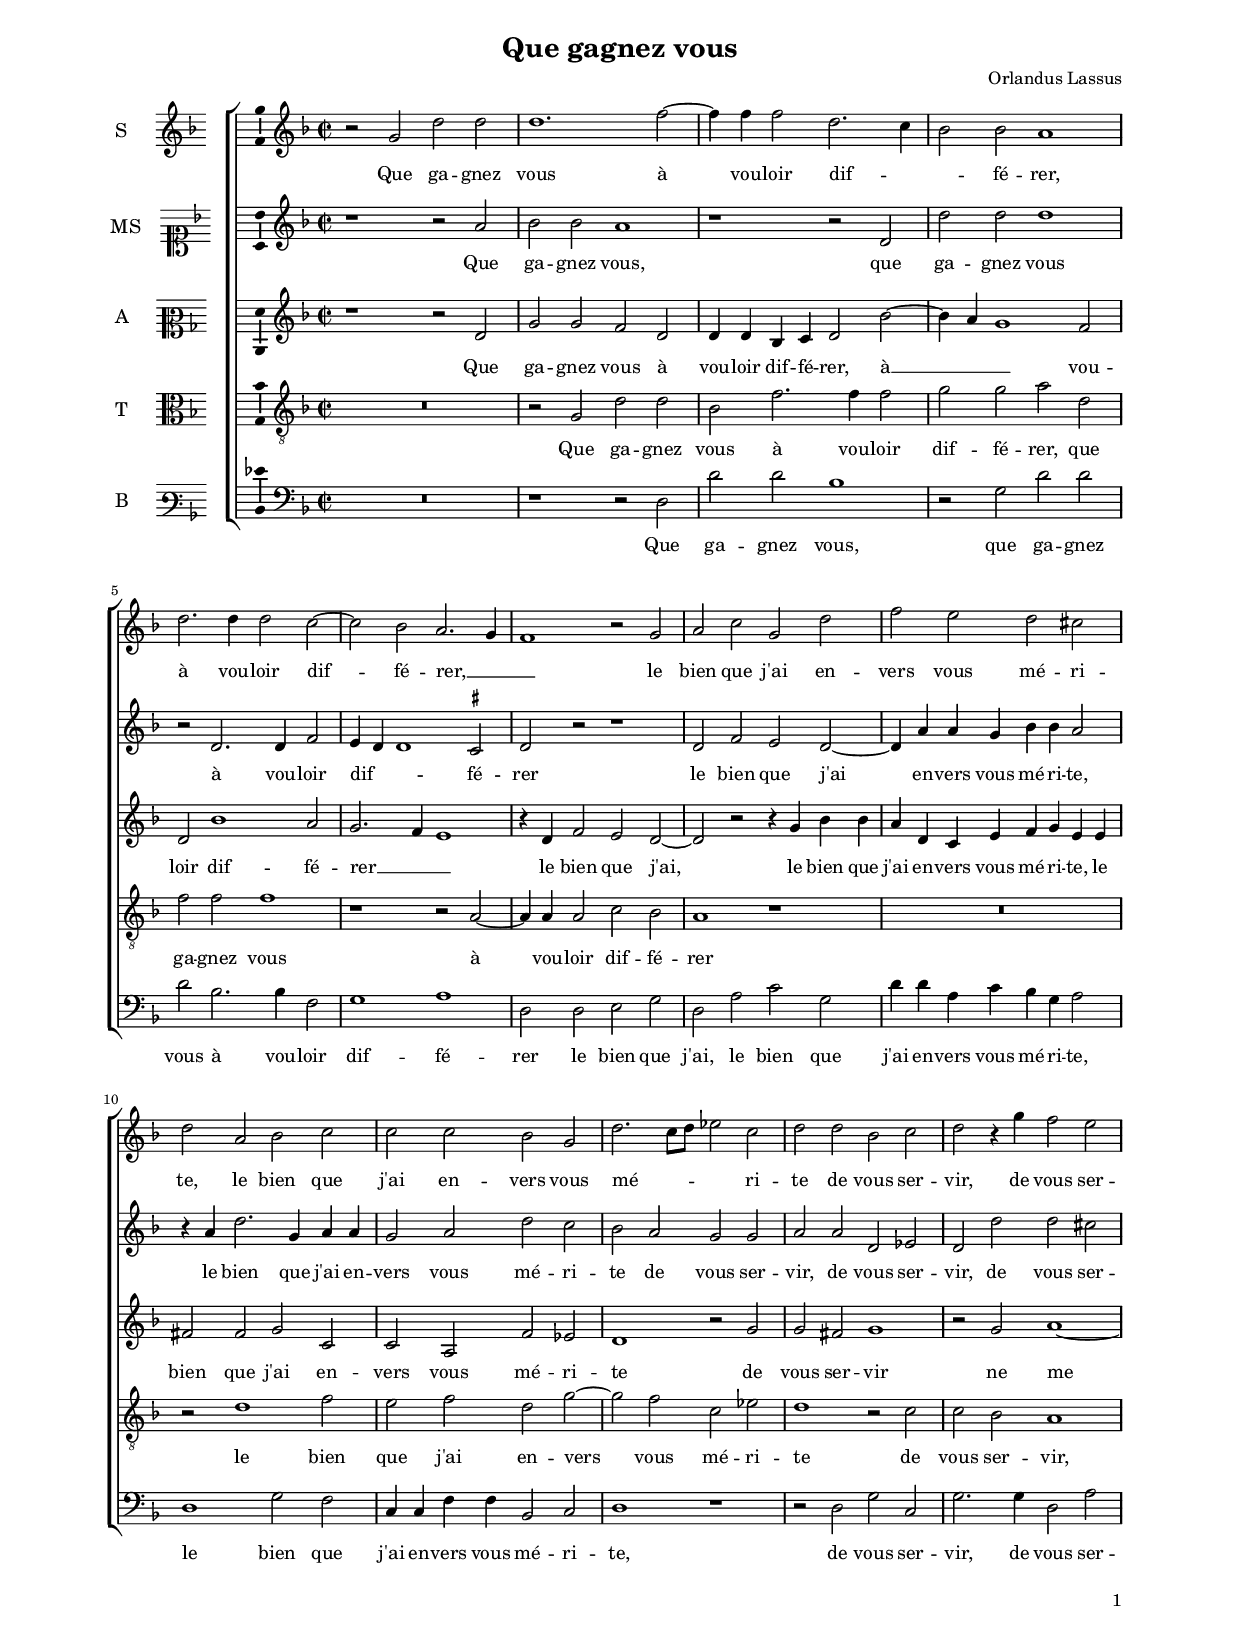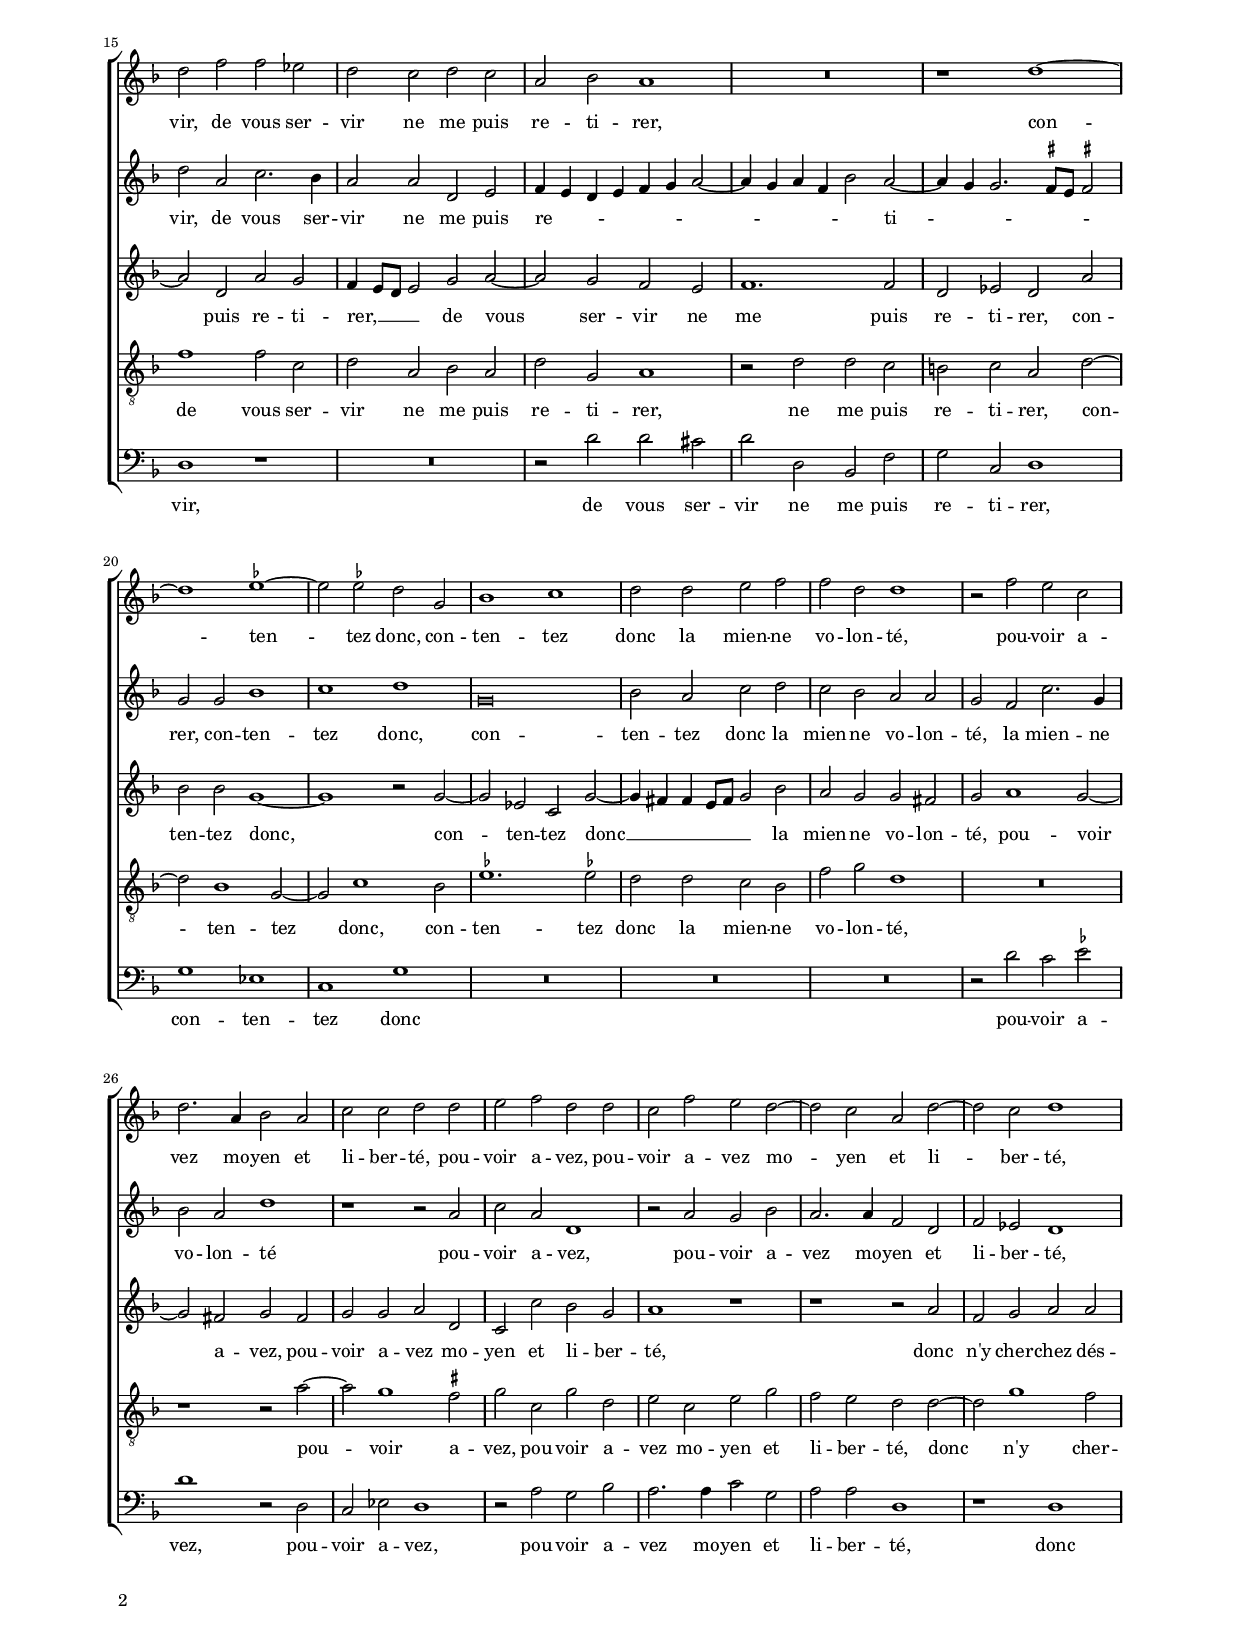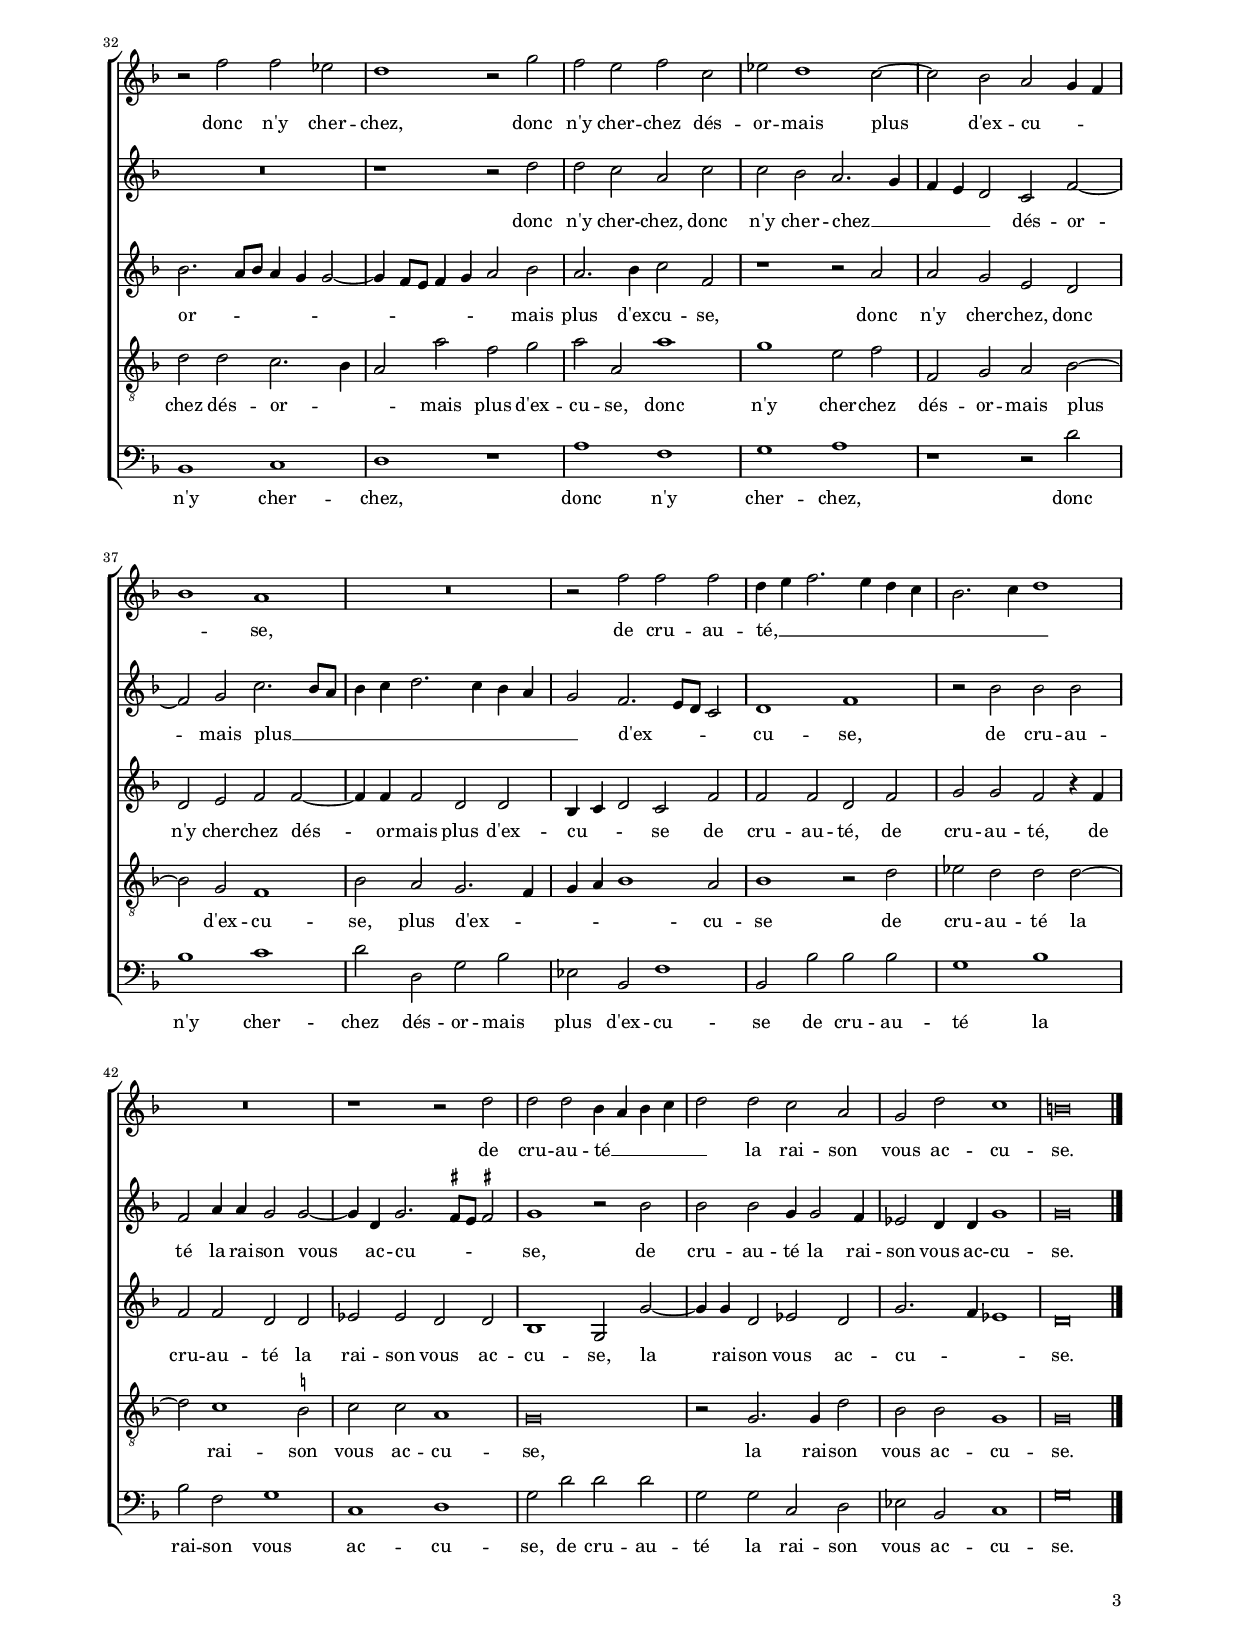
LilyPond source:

\header
{
  title="Que gagnez vous"
  composer="Orlandus Lassus"
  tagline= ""
}

\version "2.24.3"
\include "deutsch.ly"
#(set-global-staff-size 15)
% #(set-default-paper-size "letter")
#(ly:set-option 'point-and-click #f)


\paper
	{
	top-margin = 1.8 \cm
	bottom-margin = 1.2 \cm
	left-margin = 2 \cm
	right-margin = 2 \cm
	ragged-bottom = ##f
	ragged-last-bottom = ##f
	print-page-number = ##f
	score-system-spacing = #'((basic-distance . 16) (minimum-distance . 14) (padding . 5) (strechability . 150))
	system-system-spacing = #'((basic-distance . 16) (minimum-distance . 14) (padding . 5) (strechability . 150))
	oddFooterMarkup=\markup   \fill-line { "" \fromproperty #'page:page-number-string }
	evenFooterMarkup=\markup  \fill-line { \fromproperty #'page:page-number-string "" }
	last-bottom-spacing = #'((basic-distance . 12) (minimum-distance . 7) (padding . 4))
%	systems-per-page = 3
%	min-systems-per-page = 3
	markup-system-spacing.basic-distance = #12
%	print-all-headers = ##t
%	print-first-page-number = ##t
%	first-page-number = 1
	}

	
global = {
	\key f \major
	\time 2/2 \set Score.measureLength = #(ly:make-moment 2/1)
	\skip 1*2*47 \bar "|."
	}

	ficta = { \once \set suggestAccidentals = ##t }

	forget = #(define-music-function (music) (ly:music?) #{
		\accidentalStyle forget
		$music
		\accidentalStyle default
		#})


incipitcantus = \markup { \score {
	{
	\set Staff.instrumentName = \markup { \fontsize #1 "S" }
	\key f \major
	\clef violin
	s4 \bar ""
	}
	\layout  {
	raggedright = ##t
	indent = 1.1 \cm
	line-width = 1.8\cm
	\context { \Staff \remove Time_signature_engraver }
	\override Staff.Clef.Y-extent = #'(0 . 0)
	}} \hspace #1 }
      
      
incipitquintus = \markup { \score {
	{
	\set Staff.instrumentName = \markup { \fontsize #1 "MS" }
	\key f \major
	\clef soprano
	s4 \bar ""
	}
	\layout  {
	raggedright = ##t
	indent = 1.1 \cm
	line-width = 1.8\cm
	\context { \Staff \remove Time_signature_engraver }
	\override Staff.Clef.Y-extent = #'(0 . 0)
	}} \hspace #1 }

      
incipitaltus = \markup { \score {
	{
	\set Staff.instrumentName = \markup { \fontsize #1 "A" }
	\key f \major
	\clef mezzosoprano
	s4 \bar ""
	}
	\layout  {
	raggedright = ##t
	indent = 1.1 \cm
	line-width = 1.8\cm
	\context { \Staff \remove Time_signature_engraver }
	\override Staff.Clef.Y-extent = #'(0 . 0)
	}} \hspace #1 }


incipittenor = \markup { \score {
	{
	\set Staff.instrumentName = \markup { \fontsize #1 "T" }
	\key f \major
	\clef alto
	s4 \bar ""
	}
	\layout  {
	raggedright = ##t
	indent = 1.1 \cm
	line-width = 1.8\cm
	\context { \Staff \remove Time_signature_engraver }
	\override Staff.Clef.Y-extent = #'(0 . 0)
	}} \hspace #1 }
      
      
incipitbassus = \markup { \score {
	{
	\set Staff.instrumentName = \markup { \fontsize #1 "B" }
	\key f \major
	\clef varbaritone
	s4 \bar ""
	}
	\layout  {
	raggedright = ##t
	indent = 1.1 \cm
	line-width = 1.8\cm
	\context { \Staff \remove Time_signature_engraver }
	\override Staff.Clef.Y-extent = #'(0 . 0)
	}} \hspace #1 }


cantus =  \relative c''
	{
	r2 g d' d
	d1. f2~
	f4 f f2 d2. c4
	b2 b a1
%5
	d2. d4 d2 c~ |
	c2 b a2. g4
	f1 r2 g
	a2 c g d'
	f2 e d cis
%10
	d2 a b c |
	c2 c b g
	d'2. c8 d es2 c
	d2 d b c
	d2 r4 g f2 e
%15
	d2 f f es |
	d2 c d c
	a2 b a1
	R\breve
	r1 d~
%20
	d1 \ficta es~ |
	\ficta es2 \ficta es! d g,
	b1 c
	d2 d e f
	f2 d d1
%25
	r2 f e c |
	d2. a4 b2 a
	c2 c d d
	e2 f d d
	c2 f e d~
%30
	d2 c a d~ |
	d2 c d1
	r2 f f es
	d1 r2 g
	f2 e f c
%35
	es2 d1 c2~ |
	c2 b a g4 f
	b1 a
	R\breve
	r2 f' f f
%40
	d4 e f2. e4 d c |
	b2. c4 d1
	R\breve
	r1 r2 d
	d2 d b4 a b c
%45
	d2 d c a |
	g2 d' c1
	h\breve |
	}


quintus =  \relative c''
	{
	r1 r2 a
	b2 b a1
	r1 r2 d,
	d'2 d d1
%5
	r2 d,2. d4 f2 |
	e4 d d1 \ficta cis2
	d2 r r1
	d2 f e d~
	d4 a' a g b b a2
%10
	r4 a d2. g,4 a a |
	g2 a d c
	b2 a g g
	a2 a d, es
	d2 d' d cis
%15
	d2 a c2. b4 |
	a2 a d, e
	f4 e d e f g a2~
	a4 g a f b2 a~
	a4 g g2. \ficta fis8 e \ficta fis!2
	g2 g b1
%21
	c1 d |
	g,\breve
	b2 a c d
	c2 b a a
	g2 f c'2. g4
%26
	b2 a d1 |
	r1 r2 a
	c2 a d,1
	r2 a' g b
	a2. a4 f2 d
%31
	f2 es d1 |
	R\breve
	r1 r2 d'
	d2 c a c
	c2 b a2. g4
%36
	f4 e d2 c f~ |
	f2 g c2. b8 a
	b4 c d2. c4 b a
	g2 f2. e8 d c2
	d1 f
%41
	r2 b b b |
	f2 a4 a g2 g~
	g4 d g2. \ficta fis8 e \ficta fis!2
	g1 r2 b
	b2 b g4 g2 f4
%46
	es2 d4 d g1 |
	g\breve |
	}


altus =  \relative c'
	{
	r1 r2 d
	g2 g f d
	d4 d b c d2 b'~
	b4 a g1 f2
%5
	d2 b'1 a2 |
	g2. f4 e1
	r4 d f2 e d~
	d2 r r4 g b b
	a4 d, c e f g e e
%10
	fis2 fis g c, |
	c2 a f' es
	d1 r2 g
	g2 fis g1
	r2 g a1~
%15
	a2 d, a' g |
	f4 e8 d e2 g a~
	a2 g f e
	f1. f2
	d2 es d a'
%20
	b2 b g1~ |
	g1 r2 g~
	g2 es c g'~
	g4 fis4 fis e8 fis g2 b
	a2 g g fis
%25
	g2 a1 g2~ |
	g2 fis g fis
	g2 g a d,
	c2 c' b g
	a1 r
%30
	r1 r2 a |
	f2 g a a
	b2. a8 b a4 g g2~
	g4 f8 e f4 g a2 b
	a2. b4 c2 f,
%35
	r1 r2 a |
	a2 g e d
	d2 e f f~
	f4 f f2 d d
	b4 c d2 c f
%40
	f2 f d f |
	g2 g f r4 f
	f2 f d d
	es2 es d d
	b1 g2 g'~
%45
	g4 g d2 es d |
	g2. f4 es1
	d\breve |
	}


tenor  =  \relative c'
	{
	R\breve
	r2 g d' d
	b2 f'2. f4 f2
	g2 g a d,
%5
	f2 f f1 |
	r1 r2 a,~
	a4 a a2 c b
	a1 r
	R\breve
%10
	r2 d1 f2 |
	e2 f d g~
	g2 f c es
	d1 r2 c
	c2 b a1
%15
	f'1 f2 c |
	d2 a b a
	d2 g, a1
	r2 d d c
	h2 c a d~
%20
	d2 b1 g2~ |
	g2 c1 b2
	\ficta es1. \ficta es!2
	d2 d c b
	f'2 g d1
%25
	R\breve |
	r1 r2 a'~
	a2 g1 \ficta fis2
	g2 c, g' d
	e2 c e g
%30
	f2 e d d~ |
	d2 g1 f2
	d2 d c2. b4
	a2 a' f g
	a2 a, a'1
%35
	g1 e2 f |
	f,2 g a b~
	b2 g f1
	b2 a g2. f4
	g4 a b1 a2
%40
	b1 r2 d |
	es2 d d d~
	d2 c1 \ficta h2
	c2 c a1
	g\breve
%45
	r2 g2. g4 d'2 |
	b2 b g1
	g\breve |
	}


bassus  =  \relative c
	{
	R\breve
	r1 r2 d
	d'2 d b1
	r2 g d' d
%5
	d2 b2. b4 f2 |
	g1 a
	d,2 d e g
	d2 a' c g
	d'4 d a c b g a2
%10
	d,1 g2 f |
	c4 c f f b,2 c
	d1 r
	r2 d g c,
	g'2. g4 d2 a'
%15
	d,1 r |
	R\breve
	r2 d' d cis
	d2 d, b f'
	g2 c, d1
%20
	g1 es |
	c1 g'
	R\breve
	R\breve
	R\breve
%25
	r2 d' c \ficta es |
	d1 r2 d,
	c2 es d1
	r2 a' g b
	a2. a4 c2 g
%30
	a2 a d,1 |
	r1 d
	b1 c
	d1 r
	a'1 f
%35
	g1 a |
	r1 r2 d
	b1 c
	d2 d, g b
	es,2 b f'1
%40
	b,2 b' b b |
	g1 b
	b2 f g1
	c,1 d
	g2 d' d d
%45
	g,2 g c, d |
	es2 b c1
	g'\breve |
	}


lyricscantus = \lyricmode {
	Que ga -- gnez vous
	à vou -- loir dif -- _ _ fé -- rer,
	à vou -- loir dif -- fé -- rer, __ _ _
	le bien que j'ai en -- vers vous mé -- ri -- te,
	le bien que j'ai en -- vers vous mé -- _ _ _ ri -- te
	de vous ser -- vir,
	de vous ser -- vir,
	de vous ser -- vir
	ne me puis re -- ti -- rer,
	con -- ten -- tez donc,
	con -- ten -- tez donc
	la mien -- ne vo -- lon -- té,
	pou -- voir a -- vez
	mo -- yen et li -- ber -- té,
	pou -- voir a -- vez,
	pou -- voir a -- vez
	mo -- yen et li -- ber -- té,
	donc n'y cher -- chez,
	donc n'y cher -- chez
	dés -- or -- mais plus d'ex -- cu -- _ _ _ se,
	de cru -- au -- té, __ _ _ _ _ _ _ _ _
	de cru -- au -- té __ _ _ _ _ la rai -- son vous ac -- cu -- se.
	}


lyricsquintus = \lyricmode {
	Que ga -- gnez vous,
	que ga -- gnez vous
	à vou -- loir dif -- _ _ fé -- rer
	le bien que j'ai en -- vers vous mé -- ri -- te,
	le bien que j'ai en -- vers vous mé -- ri -- te
	de vous ser -- vir,
	de vous ser -- vir,
	de vous ser -- vir,
	de vous ser -- vir
	ne me puis re -- _ _ _ _ _ _ _ _ _ _ ti -- _ _ _ _ _ rer,
	con -- ten -- tez donc,
	con -- ten -- tez donc
	la mien -- ne vo -- lon -- té,
	la mien -- ne vo -- lon -- té
	pou -- voir a -- vez,
	pou -- voir a -- vez
	mo -- yen et li -- ber -- té,
	donc n'y cher -- chez,
	donc n'y cher -- chez __ _ _ _ _
	dés -- or -- mais plus __ _ _ _ _ _ _ _ _ _ d'ex -- _ _ _ cu -- se,
	de cru -- au -- té la rai -- son vous ac -- cu -- _ _ _ se,
	de cru -- au -- té la rai -- son vous ac -- cu -- se.
	}


lyricsaltus = \lyricmode {
	Que ga -- gnez vous
	à vou -- loir dif -- fé -- rer,
	à __ _ _ vou -- loir dif -- fé -- rer __ _ _
	le bien que j'ai,
	le bien que j'ai en -- vers vous mé -- ri -- te,
	le bien que j'ai en -- vers vous mé -- ri -- te
	de vous ser -- vir
	ne me puis re -- ti -- rer, __ _ _ _
	de vous ser -- vir
	ne me puis re -- ti -- rer,
	con -- ten -- tez donc,
	con -- ten -- tez donc __ _ _ _ _ _
	la mien -- ne vo -- lon -- té,
	pou -- voir a -- vez,
	pou -- voir a -- vez
	mo -- yen et li -- ber -- té,
	donc n'y cher -- chez
	dés -- or -- _ _ _ _ _ _ _ _ _ _ mais plus d'ex -- cu -- se,
	donc n'y cher -- chez,
	donc n'y cher -- chez
	dés -- or -- mais plus d'ex -- cu -- _ _ se
	de cru -- au -- té,
	de cru -- au -- té,
	de cru -- au -- té la rai -- son vous ac -- cu -- se,
	la rai -- son vous ac -- cu -- _ _ se.
	}


lyricstenor = \lyricmode {
	Que ga -- gnez vous
	à vou -- loir dif -- fé -- rer,
	que ga -- gnez vous
	à vou -- loir dif -- fé -- rer
	le bien que j'ai en -- vers vous mé -- ri -- te
	de vous ser -- vir,
	de vous ser -- vir
	ne me puis re -- ti -- rer,
	ne me puis re -- ti -- rer,
	con -- ten -- tez donc,
	con -- ten -- tez donc
	la mien -- ne vo -- lon -- té,
	pou -- voir a -- vez,
	pou -- voir a -- vez
	mo -- yen et li -- ber -- té,
	donc n'y cher -- chez
	dés -- or -- _ _ mais plus d'ex -- cu -- se,
	donc n'y cher -- chez
	dés -- or -- mais plus d'ex -- cu -- se,
	plus d'ex -- _ _ _ _ cu -- se
	de cru -- au -- té la rai -- son vous ac -- cu -- se,
	la rai -- son vous ac -- cu -- se.
	}


lyricsbassus = \lyricmode {
	Que ga -- gnez vous,
	que ga -- gnez vous
	à vou -- loir dif -- fé -- rer
	le bien que j'ai,
	le bien que j'ai en -- vers vous mé -- ri -- te,
	le bien que j'ai en -- vers vous mé -- ri -- te,
	de vous ser -- vir,
	de vous ser -- vir,
	de vous ser -- vir
	ne me puis re -- ti -- rer,
	con -- ten -- tez donc
	pou -- voir a -- vez,
	pou -- voir a -- vez,
	pou -- voir a -- vez
	mo -- yen et li -- ber -- té,
	donc n'y cher -- chez,
	donc n'y cher -- chez,
	donc n'y cher -- chez
	dés -- or -- mais plus d'ex -- cu -- se
	de cru -- au -- té la rai -- son vous ac -- cu -- se,
	de cru -- au -- té la rai -- son vous ac -- cu -- se.
	}


\score
{  
	\transpose c c {
	\new ChoirStaff \with { \override StaffGrouper.staff-staff-spacing.basic-distance = #12 }
	<<

	\new Staff << \global
	\new Voice="v1" {
		\set Staff.instrumentName=\incipitcantus
%		\set Staff.instrumentName= "S"
		\set Staff.midiInstrument = "reed organ"
		\clef violin
		\cantus }
	\new Lyrics \lyricsto "v1" {\lyricscantus }
	>>


	\new Staff << \global
	\new Voice="v5" {
		\set Staff.instrumentName=\incipitquintus
%		\set Staff.instrumentName= "Q"
		\set Staff.midiInstrument = "reed organ"
		\clef violin
		\quintus}
	\new Lyrics \lyricsto "v5" {\lyricsquintus }
	>>


	\new Staff << \global
	\new Voice="v2" {
		\set Staff.instrumentName=\incipitaltus
%		\set Staff.instrumentName= "A"
		\set Staff.midiInstrument = "reed organ"
		\clef violin 
		\altus}
	\new Lyrics \lyricsto "v2" {\lyricsaltus }
	>>


	\new Staff << \global
	\new Voice="v3" {
		\set Staff.instrumentName=\incipittenor
%		\set Staff.instrumentName= "T"
		\set Staff.midiInstrument = "reed organ"
		\clef "G_8"
		\tenor }
	\new Lyrics \lyricsto "v3" {\lyricstenor }
	>>


	\new Staff << \global
	\new Voice="v4" {
		\set Staff.instrumentName=\incipitbassus
%		\set Staff.instrumentName= "B"
		\set Staff.midiInstrument = "reed organ"
		\clef bass 
		\bassus }
	\new Lyrics \lyricsto "v4" {\lyricsbassus}
	>>

	>>
	} % transpose

	\layout
	{
	indent = 2\cm
	\context { \Lyrics \override VerticalAxisGroup.nonstaff-relatedstaff-spacing.padding = #1.4 }
%	\context { \Lyrics \override LyricText.font-size = #1 }
	\context { \Staff \override TimeSignature.break-visibility = #end-of-line-invisible }
	\context { \Staff \consists Ambitus_engraver }
	\context { \Score \override BarNumber.padding = #2 }
	\context { \Voice \override NoteHead.style = #'baroque }
	}

\midi
	{
	\tempo 2 = 90
	}

}


% EOF
